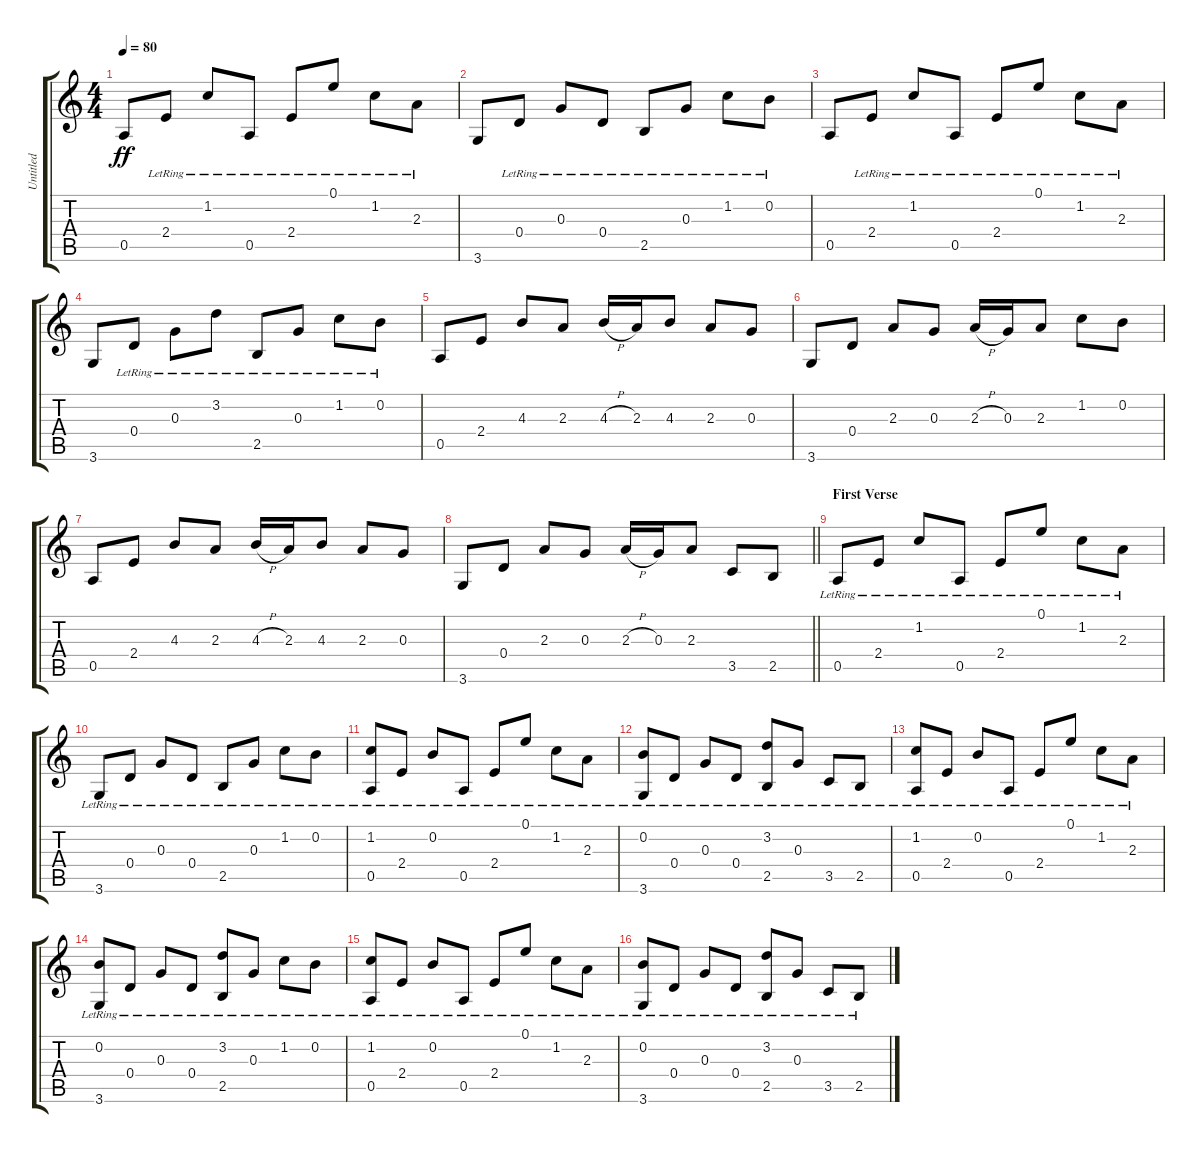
\track ("Untitled" "Untitled") {instrument electricguitarjazz}
\staff {score tabs}
\tuning (E4 B3 G3 D3 A2 E2) {hide}
\ts (4 4)
\tempo 80
\clef g2
\ks c
0.5.8{dy ff} 2.4{lr}.8 1.2{lr}.8 0.5{lr}.8 2.4{lr}.8 0.1{lr}.8 1.2{lr}.8 2.3{lr}.8 |
3.6.8 0.4{lr}.8 0.3{lr}.8 0.4{lr}.8 2.5{lr}.8 0.3{lr}.8 1.2{lr}.8 0.2{lr}.8 |
0.5.8 2.4{lr}.8 1.2{lr}.8 0.5{lr}.8 2.4{lr}.8 0.1{lr}.8 1.2{lr}.8 2.3{lr}.8 |
3.6.8 0.4{lr}.8 0.3{lr}.8 3.2{lr}.8 2.5{lr}.8 0.3{lr}.8 1.2{lr}.8 0.2{lr}.8 |
0.5.8 2.4.8 4.3.8 2.3.8 4.3{h}.16 2.3.16 4.3.8 2.3.8 0.3.8 |
3.6.8 0.4.8 2.3.8 0.3.8 2.3{h}.16 0.3.16 2.3.8 1.2.8 0.2.8 |
0.5.8 2.4.8 4.3.8 2.3.8 4.3{h}.16 2.3.16 4.3.8 2.3.8 0.3.8 |
\barLineRight lightlight
3.6.8 0.4.8 2.3.8 0.3.8 2.3{h}.16 0.3.16 2.3.8 3.5.8 2.5.8 |
\section ("" "First Verse")
0.5{lr}.8 2.4{lr}.8 1.2{lr}.8 0.5{lr}.8 2.4{lr}.8 0.1{lr}.8 1.2{lr}.8 2.3{lr}.8 |
3.6{lr}.8 0.4{lr}.8 0.3{lr}.8 0.4{lr}.8 2.5{lr}.8 0.3{lr}.8 1.2{lr}.8 0.2{lr}.8 |
(1.2{lr} 0.5{lr}).8 2.4{lr}.8 0.2{lr}.8 0.5{lr}.8 2.4{lr}.8 0.1{lr}.8 1.2{lr}.8 2.3{lr}.8 |
(0.2{lr} 3.6{lr}).8 0.4{lr}.8 0.3{lr}.8 0.4{lr}.8 (3.2{lr} 2.5{lr}).8 0.3{lr}.8 3.5{lr}.8 2.5{lr}.8 |
(1.2{lr} 0.5{lr}).8 2.4{lr}.8 0.2{lr}.8 0.5{lr}.8 2.4{lr}.8 0.1{lr}.8 1.2{lr}.8 2.3{lr}.8 |
(0.2{lr} 3.6{lr}).8 0.4{lr}.8 0.3{lr}.8 0.4{lr}.8 (3.2{lr} 2.5{lr}).8 0.3{lr}.8 1.2{lr}.8 0.2{lr}.8 |
(1.2{lr} 0.5{lr}).8 2.4{lr}.8 0.2{lr}.8 0.5{lr}.8 2.4{lr}.8 0.1{lr}.8 1.2{lr}.8 2.3{lr}.8 |
(0.2{lr} 3.6{lr}).8 0.4{lr}.8 0.3{lr}.8 0.4{lr}.8 (3.2{lr} 2.5{lr}).8 0.3{lr}.8 3.5{lr}.8 2.5{lr}.8
